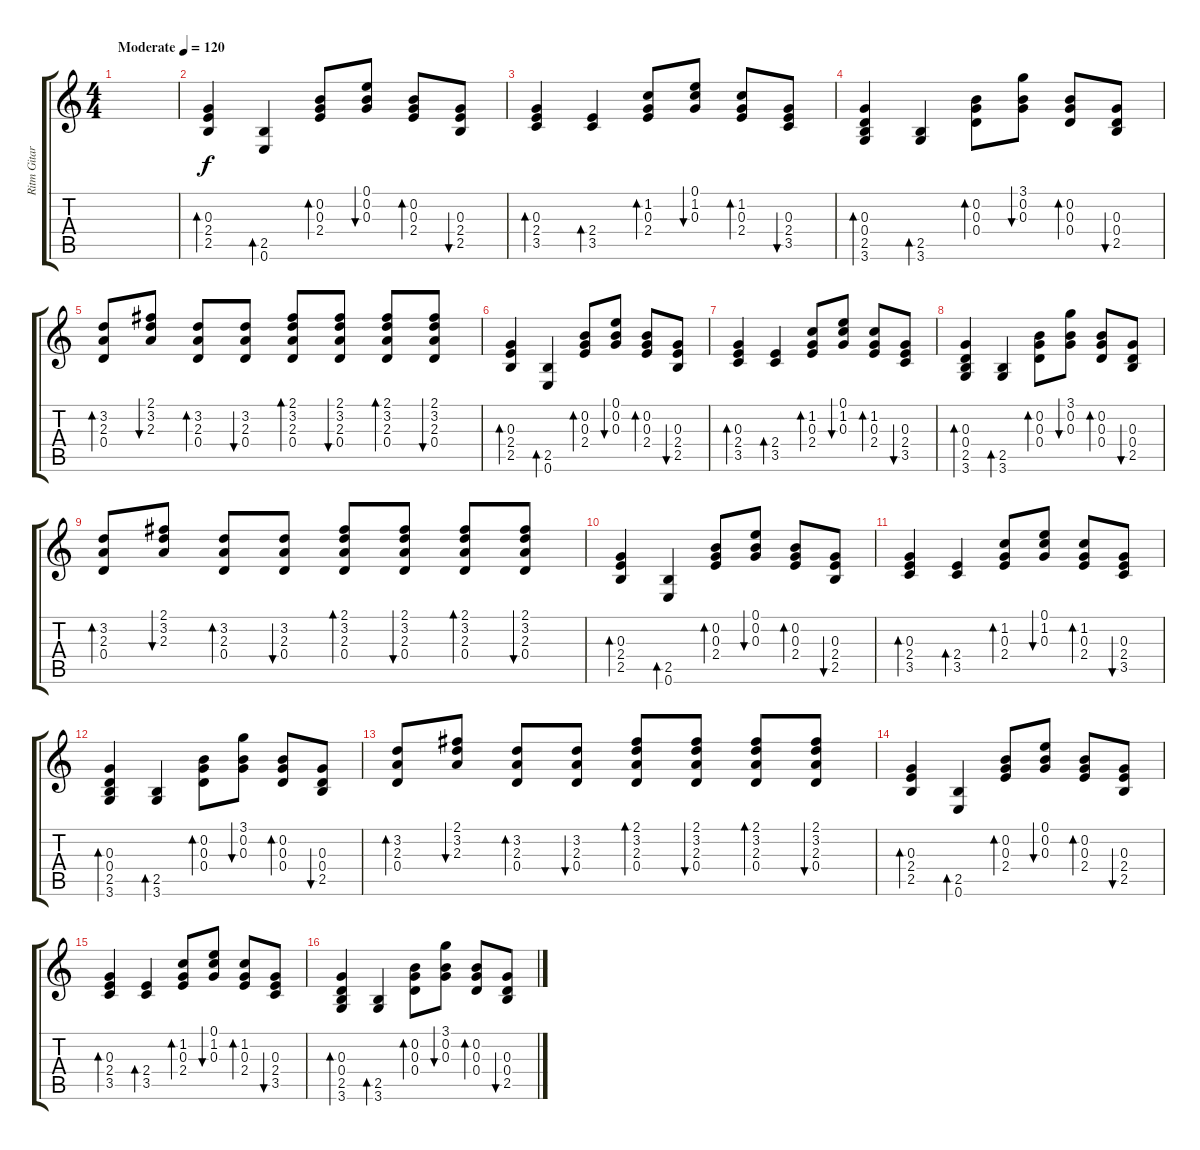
\track ("Ritm Gitar" "Ritm Gitar") {instrument acousticguitarsteel}
\staff {score tabs}
\tuning (E4 B3 G3 D3 A2 E2) {hide}
\ts (4 4)
\tempo (120 "Moderate")
\clef g2
\ks c
|
(0.3 2.4 2.5).4{bd 60} (2.5 0.6).4{bd 60} (0.2 0.3 2.4).8{bd 60} (0.1 0.2 0.3).8{bu 60} (0.2 0.3 2.4).8{bd 60} (0.3 2.4 2.5).8{bu 60} |
(0.3 2.4 3.5).4{bd 60} (2.4 3.5).4{bd 60} (1.2 0.3 2.4).8{bd 60} (0.1 1.2 0.3).8{bu 60} (1.2 0.3 2.4).8{bd 60} (0.3 2.4 3.5).8{bu 60} |
(0.3 0.4 2.5 3.6).4{bd 60} (2.5 3.6).4{bd 60} (0.2 0.3 0.4).8{bd 60} (3.1 0.2 0.3).8{bu 60} (0.2 0.3 0.4).8{bd 60} (0.3 0.4 2.5).8{bu 60} |
(3.2 2.3 0.4).8{bd 60} (2.1 3.2 2.3).8{bu 60} (3.2 2.3 0.4).8{bd 60} (3.2 2.3 0.4).8{bu 60} (2.1 3.2 2.3 0.4).8{bd 60} (2.1 3.2 2.3 0.4).8{bu 60} (2.1 3.2 2.3 0.4).8{bd 60} (2.1 3.2 2.3 0.4).8{bu 60} |
(0.3 2.4 2.5).4{bd 60} (2.5 0.6).4{bd 60} (0.2 0.3 2.4).8{bd 60} (0.1 0.2 0.3).8{bu 60} (0.2 0.3 2.4).8{bd 60} (0.3 2.4 2.5).8{bu 60} |
(0.3 2.4 3.5).4{bd 60} (2.4 3.5).4{bd 60} (1.2 0.3 2.4).8{bd 60} (0.1 1.2 0.3).8{bu 60} (1.2 0.3 2.4).8{bd 60} (0.3 2.4 3.5).8{bu 60} |
(0.3 0.4 2.5 3.6).4{bd 60} (2.5 3.6).4{bd 60} (0.2 0.3 0.4).8{bd 60} (3.1 0.2 0.3).8{bu 60} (0.2 0.3 0.4).8{bd 60} (0.3 0.4 2.5).8{bu 60} |
(3.2 2.3 0.4).8{bd 60} (2.1 3.2 2.3).8{bu 60} (3.2 2.3 0.4).8{bd 60} (3.2 2.3 0.4).8{bu 60} (2.1 3.2 2.3 0.4).8{bd 60} (2.1 3.2 2.3 0.4).8{bu 60} (2.1 3.2 2.3 0.4).8{bd 60} (2.1 3.2 2.3 0.4).8{bu 60} |
(0.3 2.4 2.5).4{bd 60} (2.5 0.6).4{bd 60} (0.2 0.3 2.4).8{bd 60} (0.1 0.2 0.3).8{bu 60} (0.2 0.3 2.4).8{bd 60} (0.3 2.4 2.5).8{bu 60} |
(0.3 2.4 3.5).4{bd 60} (2.4 3.5).4{bd 60} (1.2 0.3 2.4).8{bd 60} (0.1 1.2 0.3).8{bu 60} (1.2 0.3 2.4).8{bd 60} (0.3 2.4 3.5).8{bu 60} |
(0.3 0.4 2.5 3.6).4{bd 60} (2.5 3.6).4{bd 60} (0.2 0.3 0.4).8{bd 60} (3.1 0.2 0.3).8{bu 60} (0.2 0.3 0.4).8{bd 60} (0.3 0.4 2.5).8{bu 60} |
(3.2 2.3 0.4).8{bd 60} (2.1 3.2 2.3).8{bu 60} (3.2 2.3 0.4).8{bd 60} (3.2 2.3 0.4).8{bu 60} (2.1 3.2 2.3 0.4).8{bd 60} (2.1 3.2 2.3 0.4).8{bu 60} (2.1 3.2 2.3 0.4).8{bd 60} (2.1 3.2 2.3 0.4).8{bu 60} |
(0.3 2.4 2.5).4{bd 60} (2.5 0.6).4{bd 60} (0.2 0.3 2.4).8{bd 60} (0.1 0.2 0.3).8{bu 60} (0.2 0.3 2.4).8{bd 60} (0.3 2.4 2.5).8{bu 60} |
(0.3 2.4 3.5).4{bd 60} (2.4 3.5).4{bd 60} (1.2 0.3 2.4).8{bd 60} (0.1 1.2 0.3).8{bu 60} (1.2 0.3 2.4).8{bd 60} (0.3 2.4 3.5).8{bu 60} |
(0.3 0.4 2.5 3.6).4{bd 60} (2.5 3.6).4{bd 60} (0.2 0.3 0.4).8{bd 60} (3.1 0.2 0.3).8{bu 60} (0.2 0.3 0.4).8{bd 60} (0.3 0.4 2.5).8{bu 60}
